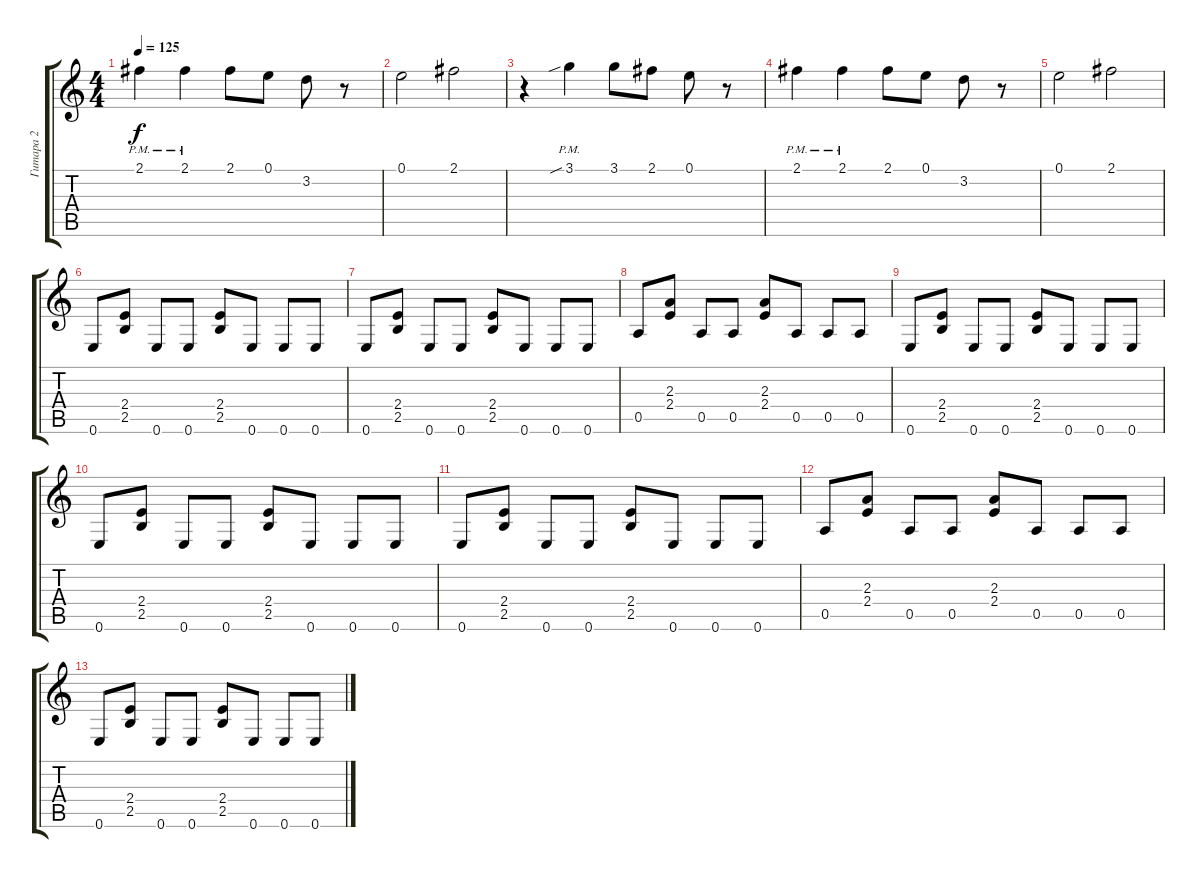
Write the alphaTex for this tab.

\track ("Гитара 2" "Гитара 2") {instrument distortionguitar}
\staff {score tabs}
\tuning (E4 B3 G3 D3 A2 E2) {hide}
\ts (4 4)
\tempo 125
\clef g2
\ks c
2.1{pm}.4{dy f} 2.1{pm}.4 2.1.8 0.1.8 3.2.8 r.8 |
0.1.2 2.1.2 |
r.4 3.1{sib pm}.4 3.1.8 2.1.8 0.1.8 r.8 |
2.1{pm}.4 2.1{pm}.4 2.1.8 0.1.8 3.2.8 r.8 |
0.1.2 2.1.2 |
0.6.8 (2.4 2.5).8 0.6.8 0.6.8 (2.4 2.5).8 0.6.8 0.6.8 0.6.8 |
0.6.8 (2.4 2.5).8 0.6.8 0.6.8 (2.4 2.5).8 0.6.8 0.6.8 0.6.8 |
0.5.8 (2.3 2.4).8 0.5.8 0.5.8 (2.3 2.4).8 0.5.8 0.5.8 0.5.8 |
0.6.8 (2.4 2.5).8 0.6.8 0.6.8 (2.4 2.5).8 0.6.8 0.6.8 0.6.8 |
0.6.8 (2.4 2.5).8 0.6.8 0.6.8 (2.4 2.5).8 0.6.8 0.6.8 0.6.8 |
0.6.8 (2.4 2.5).8 0.6.8 0.6.8 (2.4 2.5).8 0.6.8 0.6.8 0.6.8 |
0.5.8 (2.3 2.4).8 0.5.8 0.5.8 (2.3 2.4).8 0.5.8 0.5.8 0.5.8 |
0.6.8 (2.4 2.5).8 0.6.8 0.6.8 (2.4 2.5).8 0.6.8 0.6.8 0.6.8
